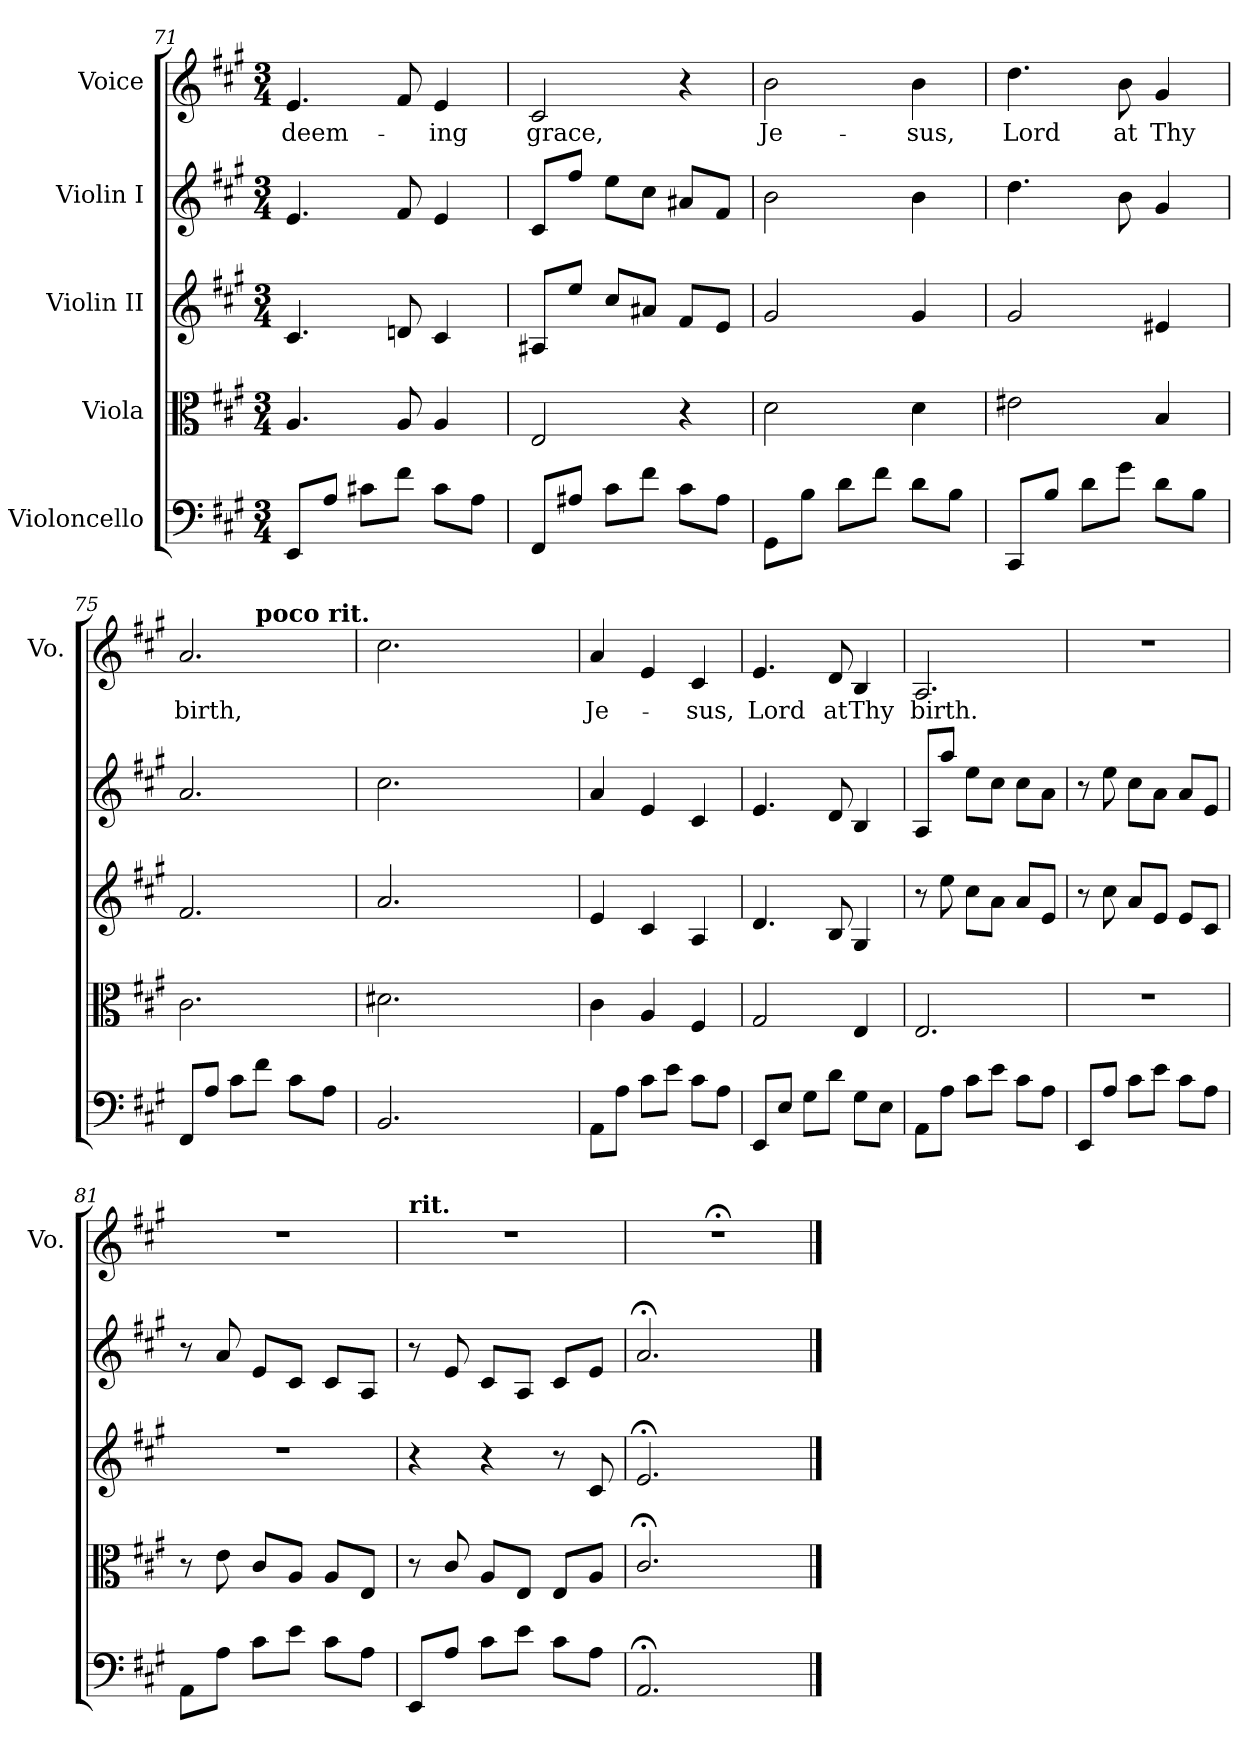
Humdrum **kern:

**kern	**kern	**kern	**kern	**kern	**text
*part5	*part4	*part3	*part2	*part1	*part1
*staff5	*staff4	*staff3	*staff2	*staff1	*staff1
*I"Violoncello	*I"Viola	*I"Violin II	*I"Violin I	*I"Voice	*
*	*	*	*	*I'Vo.	*
!!LO:LB:g=z
*clefF4	*clefC3	*clefG2	*clefG2	*clefG2	*
*k[f#c#g#]	*k[f#c#g#]	*k[f#c#g#]	*k[f#c#g#]	*k[f#c#g#]	*
*A:	*A:	*A:	*A:	*A:	*
*M3/4	*M3/4	*M3/4	*M3/4	*M3/4	*
=71	=71	=71	=71	=71	=71
!	!	!	!	!	!LO:LY:b
8EE/L	4.A/	4.c#/	4.e/	4.e/	-deem-
8A/J	.	.	.	.	.
8c#X\L	.	.	.	.	.
8f#\J	8A/	8dn/	8f#/	8f#/	.
!	!	!	!	!	!LO:LY:b
8c#\L	4A/	4c#/	4e/	4e/	-ing
8A\J	.	.	.	.	.
=72	=72	=72	=72	=72	=72
!	!	!	!	!	!LO:LY:b
8FF#/L	2E/	8A#X/L	8c#/L	2c#/	grace,
8A#X/J	.	8ee/J	8ff#/J	.	.
8c#\L	.	8cc#/L	8ee\L	.	.
8f#\J	.	8a#X/J	8cc#\J	.	.
8c#\L	4r	8f#/L	8a#X/L	4r	.
8A#\J	.	8e/J	8f#/J	.	.
=73	=73	=73	=73	=73	=73
!	!	!	!	!	!LO:LY:b
8GG#\L	2d\	2g#/	2b\	2b\	Je-
8B\J	.	.	.	.	.
8d\L	.	.	.	.	.
8f#\J	.	.	.	.	.
!	!	!	!	!	!LO:LY:b
8d\L	4d\	4g#/	4b\	4b\	-sus,
8B\J	.	.	.	.	.
=74	=74	=74	=74	=74	=74
!	!	!	!	!	!LO:LY:b
8CC#/L	2e#X\	2g#/	4.dd\	4.dd\	Lord
8B/J	.	.	.	.	.
8d\L	.	.	.	.	.
!	!	!	!	!	!LO:LY:b
8g#\J	.	.	8b\	8b\	at
!	!	!	!	!	!LO:LY:b
8d\L	4B/	4e#X/	4g#/	4g#/	Thy
8B\J	.	.	.	.	.
!!LO:PB:g=z
=75	=75	=75	=75	=75	=75
!	!	!	!	!	!LO:LY:b
*	*	*	*	*^	*
*	*	*	*	*	*^	*
*	*	*	*	*	*	*^	*
*	*	*	*	*	*	*	*^	*
*	*	*	*	*	*	*	*	*^	*
8FF#/L	2.c#\	2.f#/	2.a/	2.a/	4.ryy	4..ryy	2ryy	2ryy	2ryy	birth,
8A/J	.	.	.	.	.	.	.	.	.	.
8c#\L	.	.	.	.	.	.	.	.	.	.
!	!	!	!	!	!LO:TX:a:B:t=poco rit.	!	!	!	!	!
8f#\J	.	.	.	.	4.ryy	.	.	.	.	.
.	.	.	.	.	.	4ryy	.	.	.	.
8c#\L	.	.	.	.	.	.	4ryy	16ryy	8ryy	.
.	.	.	.	.	.	.	.	8.ryy	.	.
8A\J	.	.	.	.	.	.	.	.	8ryy	.
.	.	.	.	.	.	16ryy	.	.	.	.
=76	=76	=76	=76	=76	=76	=76	=76	=76	=76	=76
*	*	*	*	*	*	*	*^	*^	*^	*
*	*	*	*	*	*	*	*	*	*	*	*	*	*
2.BB/	2.d#X\	2.a/	2.cc#\	2.cc#\	16ryy	8ryy	8.ryy	4ryy	4ryy	4.ryy	4..ryy	2ryy	.
.	.	.	.	.	2ryy	.	.	.	.	.	.	.	.
.	.	.	.	.	.	2ryy	.	.	.	.	.	.	.
.	.	.	.	.	.	.	2ryy	.	.	.	.	.	.
.	.	.	.	.	.	.	.	2ryy	16ryy	.	.	.	.
.	.	.	.	.	.	.	.	.	4..ryy	.	.	.	.
.	.	.	.	.	.	.	.	.	.	4.ryy	.	.	.
.	.	.	.	.	.	.	.	.	.	.	4ryy	.	.
.	.	.	.	.	.	.	.	.	.	.	.	4ryy	.
.	.	.	.	.	8.ryy	.	.	.	.	.	.	.	.
.	.	.	.	.	.	8ryy	.	.	.	.	.	.	.
.	.	.	.	.	.	.	16ryy	.	.	.	16ryy	.	.
*	*	*	*	*v	*v	*v	*v	*v	*v	*v	*v	*v	*
=77	=77	=77	=77	=77	=77
*	*	*	*	*^	*
*	*	*	*	*	*^	*
*	*	*	*	*	*	*^	*
*	*	*	*	*	*	*	*^	*
*	*	*	*	*	*	*	*	*^	*
*	*	*	*	*	*	*	*	*	*^	*
*	*	*	*	*	*	*	*	*	*	*^	*
*	*	*	*	*	*	*	*	*	*	*	*^	*
!	!	!	!	!LO:TX:a:B:t=a tempo	!	!	!	!	!	!	!	!	!
!	!	!	!	!	!	!	!	!	!	!	!	!	!LO:LY:b
*	*	*	*	*v	*v	*v	*v	*v	*v	*v	*v	*v	*
8AA\L	4c#\	4e/	4a/	4a/	Je-
8A\J	.	.	.	.	.
8c#\L	4A/	4c#/	4e/	4e/	.
8e\J	.	.	.	.	.
!	!	!	!	!	!LO:LY:b
8c#\L	4F#/	4A/	4c#/	4c#/	-sus,
8A\J	.	.	.	.	.
=78	=78	=78	=78	=78	=78
!	!	!	!	!	!LO:LY:b
8EE/L	2G#/	4.d/	4.e/	4.e/	Lord
8E/J	.	.	.	.	.
8G#\L	.	.	.	.	.
!	!	!	!	!	!LO:LY:b
8d\J	.	8B/	8d/	8d/	at
!	!	!	!	!	!LO:LY:b
8G#\L	4E/	4G#/	4B/	4B/	Thy
8E\J	.	.	.	.	.
=79	=79	=79	=79	=79	=79
!	!	!	!	!	!LO:LY:b
8AA\L	2.E/	8r	8A/L	2.A/	birth.
8A\J	.	8ee\	8aa/J	.	.
8c#\L	.	8cc#\L	8ee\L	.	.
8e\J	.	8a\J	8cc#\J	.	.
8c#\L	.	8a/L	8cc#\L	.	.
8A\J	.	8e/J	8a\J	.	.
!!LO:LB:g=z
=80	=80	=80	=80	=80	=80
8EE/L	2.r	8r	8r	2.r	.
8A/J	.	8cc#\	8ee\	.	.
8c#\L	.	8a/L	8cc#\L	.	.
8e\J	.	8e/J	8a\J	.	.
8c#\L	.	8e/L	8a/L	.	.
8A\J	.	8c#/J	8e/J	.	.
=81	=81	=81	=81	=81	=81
!	!	!	!	!LO:TX:a:B:t=poco rit.	!
*	*	*	*	*^	*
*	*	*	*	*	*^	*
*	*	*	*	*	*	*^	*
*	*	*	*	*	*	*	*^	*
*	*	*	*	*	*	*	*	*^	*
*	*	*	*	*	*	*	*	*	*^	*
*	*	*	*	*	*	*	*	*	*	*^	*
*	*	*	*	*	*	*	*	*	*	*	*^	*
8AA\L	8r	2.r	8r	2.r	16ryy	8ryy	8.ryy	4ryy	4ryy	4.ryy	4..ryy	2ryy	.
.	.	.	.	.	2ryy	.	.	.	.	.	.	.	.
8A\J	8e\	.	8a/	.	.	2ryy	.	.	.	.	.	.	.
.	.	.	.	.	.	.	2ryy	.	.	.	.	.	.
8c#\L	8c#/L	.	8e/L	.	.	.	.	2ryy	16ryy	.	.	.	.
.	.	.	.	.	.	.	.	.	4..ryy	.	.	.	.
8e\J	8A/J	.	8c#/J	.	.	.	.	.	.	4.ryy	.	.	.
.	.	.	.	.	.	.	.	.	.	.	4ryy	.	.
8c#\L	8A/L	.	8c#/L	.	.	.	.	.	.	.	.	4ryy	.
.	.	.	.	.	8.ryy	.	.	.	.	.	.	.	.
8A\J	8E/J	.	8A/J	.	.	8ryy	.	.	.	.	.	.	.
.	.	.	.	.	.	.	16ryy	.	.	.	16ryy	.	.
=82	=82	=82	=82	=82	=82	=82	=82	=82	=82	=82	=82	=82	=82
!	!	!	!	!LO:TX:a:B:t=rit.	!	!	!	!	!	!	!	!	!
8EE/L	8r	4r	8r	2.r	16ryy	8ryy	8.ryy	4ryy	4ryy	4.ryy	4..ryy	2ryy	.
.	.	.	.	.	2ryy	.	.	.	.	.	.	.	.
8A/J	8c#/	.	8e/	.	.	2ryy	.	.	.	.	.	.	.
.	.	.	.	.	.	.	2ryy	.	.	.	.	.	.
8c#\L	8A/L	4r	8c#/L	.	.	.	.	2ryy	16ryy	.	.	.	.
.	.	.	.	.	.	.	.	.	4..ryy	.	.	.	.
8e\J	8E/J	.	8A/J	.	.	.	.	.	.	4.ryy	.	.	.
.	.	.	.	.	.	.	.	.	.	.	4ryy	.	.
8c#\L	8E/L	8r	8c#/L	.	.	.	.	.	.	.	.	4ryy	.
.	.	.	.	.	8.ryy	.	.	.	.	.	.	.	.
8A\J	8A/J	8c#/	8e/J	.	.	8ryy	.	.	.	.	.	.	.
.	.	.	.	.	.	.	16ryy	.	.	.	16ryy	.	.
*	*	*	*	*	*	*	*	*v	*v	*v	*v	*v	*
=83	=83	=83	=83	=83	=83	=83	=83	=83	=83
2.AA;</	2.c#;</	2.e;</	2.a;</	2.r;<	16ryy	8ryy	8.ryy	4ryy	.
.	.	.	.	.	2ryy	.	.	.	.
.	.	.	.	.	.	2ryy	.	.	.
.	.	.	.	.	.	.	2ryy	.	.
.	.	.	.	.	.	.	.	2ryy	.
.	.	.	.	.	8.ryy	.	.	.	.
.	.	.	.	.	.	8ryy	.	.	.
.	.	.	.	.	.	.	16ryy	.	.
*	*	*	*	*v	*v	*v	*v	*v	*
==	==	==	==	==	==
*-	*-	*-	*-	*-	*-
